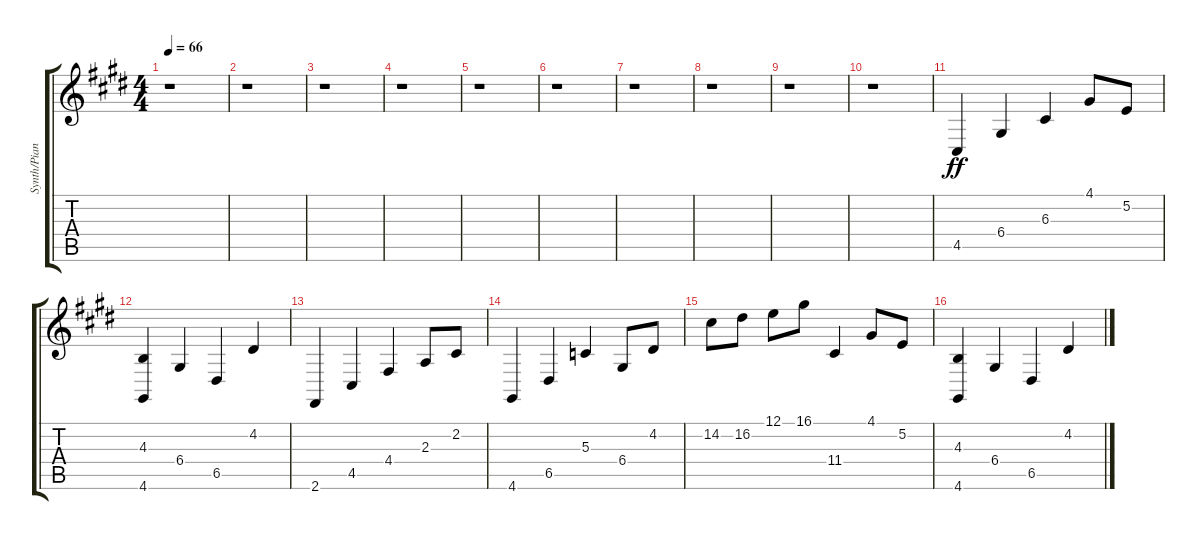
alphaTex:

\track ("Synth/Piano" "Synth/Pian") {instrument acousticgrandpiano}
\staff {score tabs}
\tuning (E4 B3 G3 D3 A2 E2) {hide}
\ts (4 4)
\tempo 66
\clef g2
\ks e
r.1{dy ff} |
r.1 |
r.1 |
r.1 |
r.1 |
r.1 |
r.1 |
r.1 |
r.1 |
r.1 |
4.5.4 6.4.4 6.3.4 4.1.8 5.2.8 |
(4.3 4.6).4 6.4.4 6.5.4 4.2.4 |
2.6.4 4.5.4 4.4.4 2.3.8 2.2.8 |
4.6.4 6.5.4 5.3.4 6.4.8 4.2.8 |
14.2.8 16.2.8 12.1.8 16.1.8 11.4.4 4.1.8 5.2.8 |
(4.3 4.6).4 6.4.4 6.5.4 4.2.4
